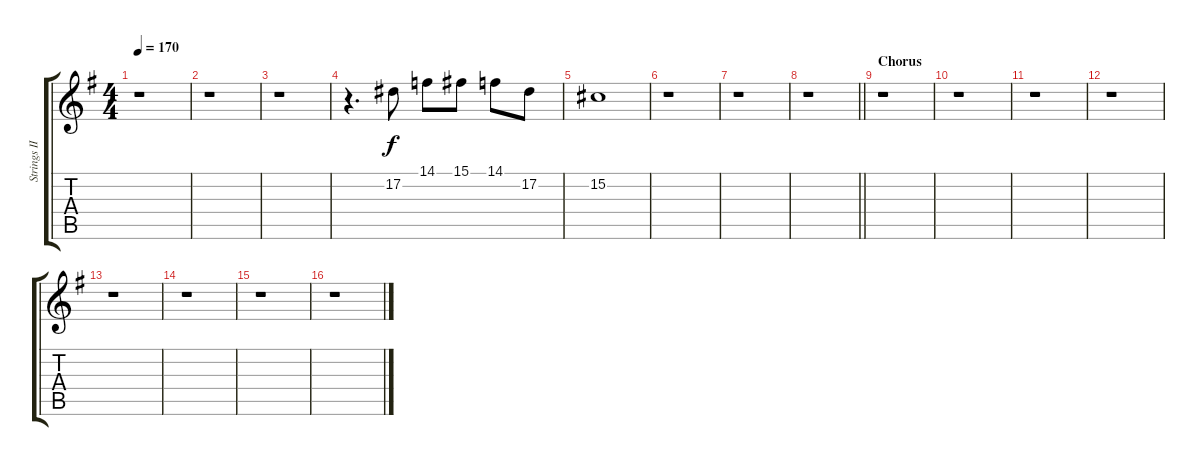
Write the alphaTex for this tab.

\track ("Strings II" "Strings II") {instrument tremolostrings}
\staff {score tabs}
\tuning (Eb4 Bb3 Gb3 Db3 Ab2 Eb2) {hide}
\ts (4 4)
\tempo 170
\clef g2
\ks g
r.1{dy f} |
r.1 |
r.1 |
r.4{d} 17.2.8 14.1.8 15.1.8 14.1.8 17.2.8 |
15.2.1 |
r.1 |
r.1 |
\barLineRight lightlight
r.1 |
\section ("" "Chorus")
r.1 |
r.1 |
r.1 |
r.1 |
r.1 |
r.1 |
r.1 |
r.1
